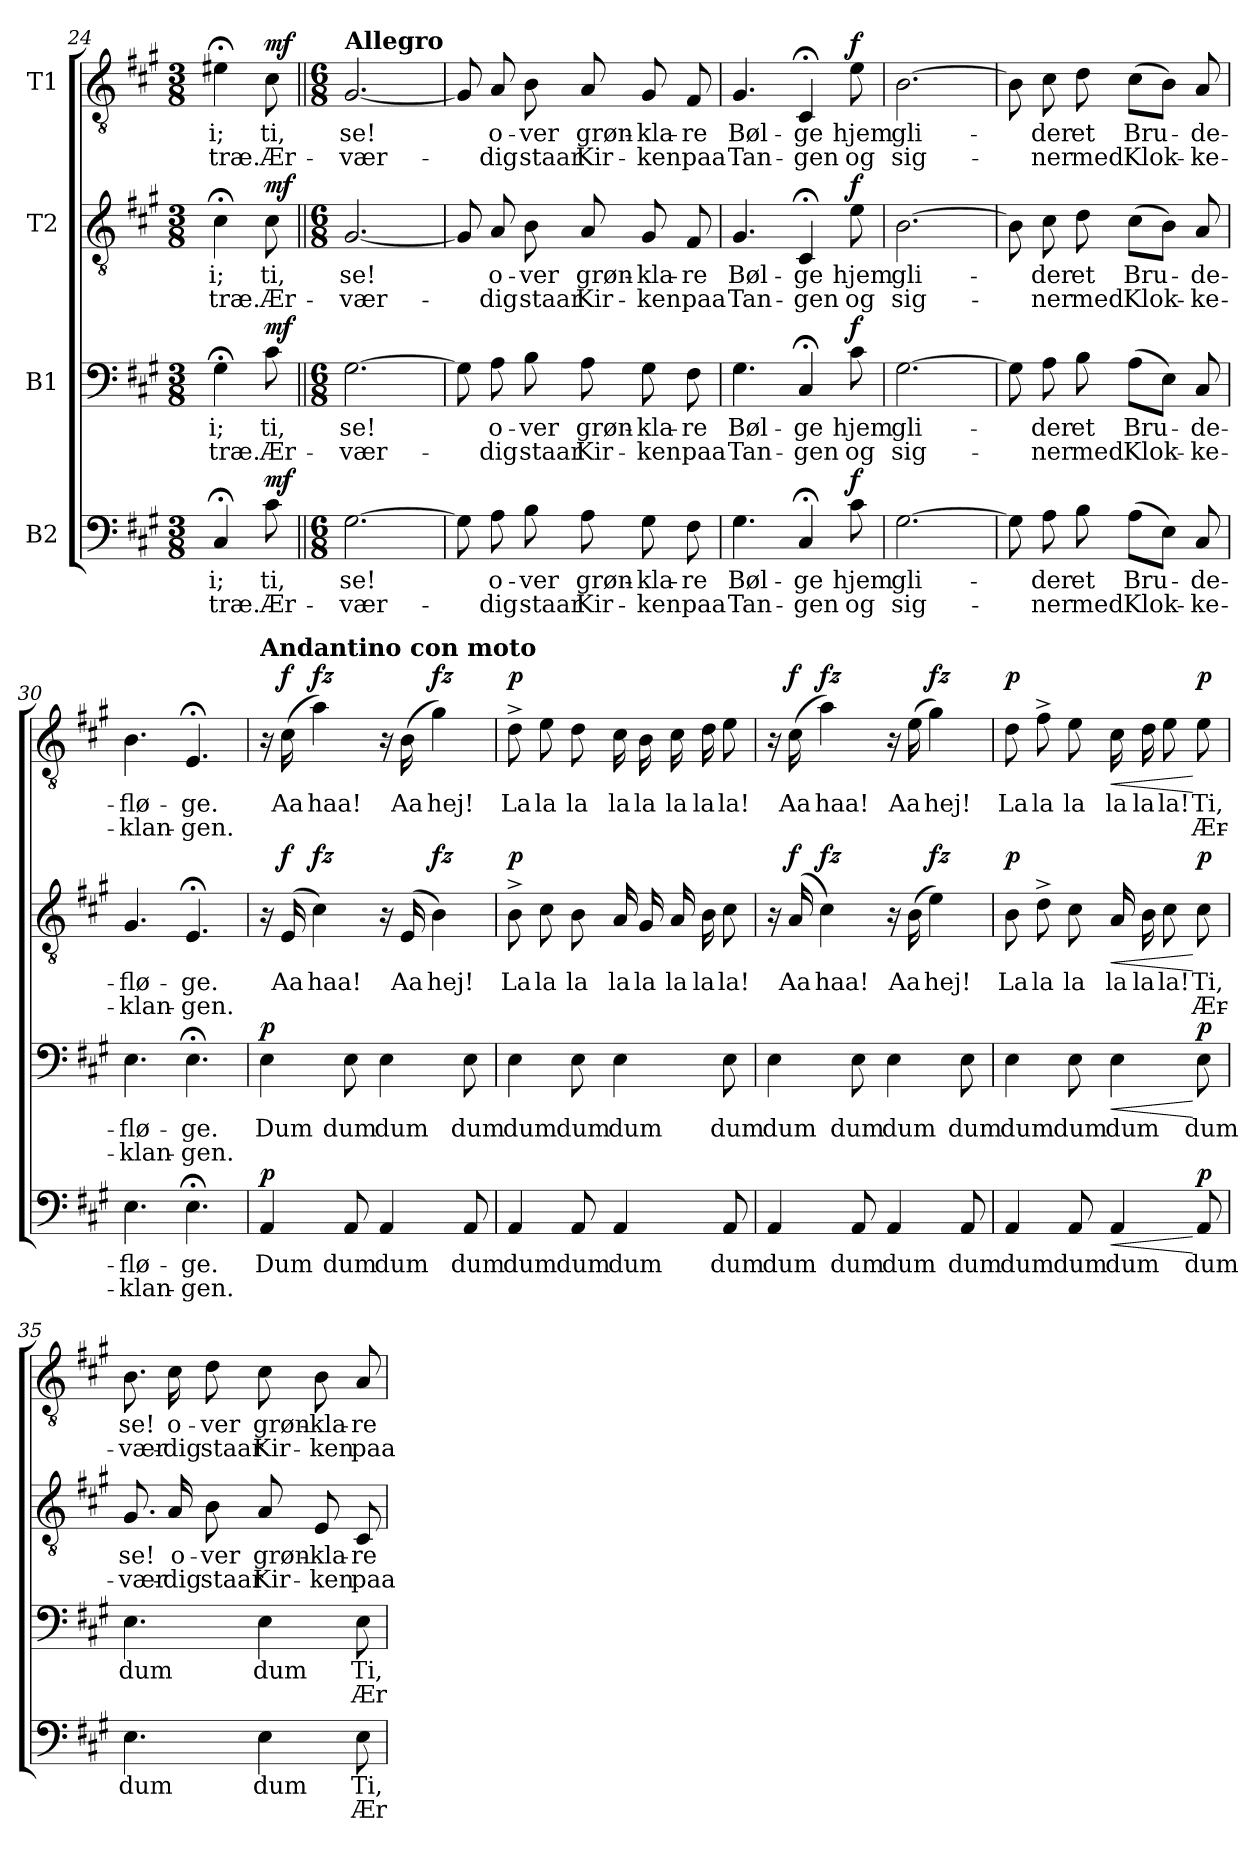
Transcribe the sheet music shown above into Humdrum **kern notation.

**kern	**text	**text	**dynam	**kern	**text	**text	**dynam	**kern	**text	**text	**dynam	**kern	**text	**text	**dynam
*part4	*part4	*part4	*part4	*part3	*part3	*part3	*part3	*part2	*part2	*part2	*part2	*part1	*part1	*part1	*part1
*staff4	*staff4	*staff4	*staff4	*staff3	*staff3	*staff3	*staff3	*staff2	*staff2	*staff2	*staff2	*staff1	*staff1	*staff1	*staff1
*I"B2	*	*	*	*I"B1	*	*	*	*I"T2	*	*	*	*I"T1	*	*	*
*clefF4	*	*	*	*clefF4	*	*	*	*clefGv2	*	*	*	*clefGv2	*	*	*
*k[f#c#g#]	*	*	*	*k[f#c#g#]	*	*	*	*k[f#c#g#]	*	*	*	*k[f#c#g#]	*	*	*
*M3/8	*	*	*	*M3/8	*	*	*	*M3/8	*	*	*	*M3/8	*	*	*
=24	=24	=24	=24	=24	=24	=24	=24	=24	=24	=24	=24	=24	=24	=24	=24
!	!LO:LY:b	!LO:LY:b	!	!	!LO:LY:b	!LO:LY:b	!	!	!LO:LY:b	!LO:LY:b	!	!	!LO:LY:b	!LO:LY:b	!
4C#;</	i;	-træ.	.	4G#;<\	i;	-træ.	.	4c#;<\	i;	-træ.	.	4e#X;<\	i;	-træ.	.
!	!LO:LY:b	!LO:LY:b	!LO:DY:a	!	!LO:LY:b	!LO:LY:b	!LO:DY:a	!	!LO:LY:b	!LO:LY:b	!LO:DY:a	!	!LO:LY:b	!LO:LY:b	!LO:DY:a
8c#\	ti,	Ær-	mf	8c#\	ti,	Ær-	mf	8c#\	ti,	Ær-	mf	8c#\	ti,	Ær-	mf
=25||	=25||	=25||	=25||	=25||	=25||	=25||	=25||	=25||	=25||	=25||	=25||	=25||	=25||	=25||	=25||
*M6/8	*	*	*	*M6/8	*	*	*	*M6/8	*	*	*	*M6/8	*	*	*
!	!	!	!	!	!	!	!	!	!	!	!	!LO:TX:a:B:t=Allegro	!	!	!
!	!LO:LY:b	!LO:LY:b	!	!	!LO:LY:b	!LO:LY:b	!	!	!LO:LY:b	!LO:LY:b	!	!	!LO:LY:b	!LO:LY:b	!
[2.G#\	se!	-vær-	.	[2.G#\	se!	-vær-	.	[2.G#/	se!	-vær-	.	[2.G#/	se!	-vær-	.
=26	=26	=26	=26	=26	=26	=26	=26	=26	=26	=26	=26	=26	=26	=26	=26
8G#\]	.	.	.	8G#\]	.	.	.	8G#/]	.	.	.	8G#/]	.	.	.
!	!LO:LY:b	!LO:LY:b	!	!	!LO:LY:b	!LO:LY:b	!	!	!LO:LY:b	!LO:LY:b	!	!	!LO:LY:b	!LO:LY:b	!
8A\	o-	-dig	.	8A\	o-	-dig	.	8A/	o-	-dig	.	8A/	o-	-dig	.
!	!LO:LY:b	!LO:LY:b	!	!	!LO:LY:b	!LO:LY:b	!	!	!LO:LY:b	!LO:LY:b	!	!	!LO:LY:b	!LO:LY:b	!
8B\	-ver	staar	.	8B\	-ver	staar	.	8B\	-ver	staar	.	8B\	-ver	staar	.
!	!LO:LY:b	!LO:LY:b	!	!	!LO:LY:b	!LO:LY:b	!	!	!LO:LY:b	!LO:LY:b	!	!	!LO:LY:b	!LO:LY:b	!
8A\	grøn-	Kir-	.	8A\	grøn-	Kir-	.	8A/	grøn-	Kir-	.	8A/	grøn-	Kir-	.
!	!LO:LY:b	!LO:LY:b	!	!	!LO:LY:b	!LO:LY:b	!	!	!LO:LY:b	!LO:LY:b	!	!	!LO:LY:b	!LO:LY:b	!
8G#\	-kla-	-ken	.	8G#\	-kla-	-ken	.	8G#/	-kla-	-ken	.	8G#/	-kla-	-ken	.
!	!LO:LY:b	!LO:LY:b	!	!	!LO:LY:b	!LO:LY:b	!	!	!LO:LY:b	!LO:LY:b	!	!	!LO:LY:b	!LO:LY:b	!
8F#\	-re	paa	.	8F#\	-re	paa	.	8F#/	-re	paa	.	8F#/	-re	paa	.
=27	=27	=27	=27	=27	=27	=27	=27	=27	=27	=27	=27	=27	=27	=27	=27
!	!LO:LY:b	!LO:LY:b	!	!	!LO:LY:b	!LO:LY:b	!	!	!LO:LY:b	!LO:LY:b	!	!	!LO:LY:b	!LO:LY:b	!
4.G#\	Bøl-	Tan-	.	4.G#\	Bøl-	Tan-	.	4.G#/	Bøl-	Tan-	.	4.G#/	Bøl-	Tan-	.
!	!LO:LY:b	!LO:LY:b	!	!	!LO:LY:b	!LO:LY:b	!	!	!LO:LY:b	!LO:LY:b	!	!	!LO:LY:b	!LO:LY:b	!
4C#;</	-ge	-gen	.	4C#;</	-ge	-gen	.	4C#;</	-ge	-gen	.	4C#;</	-ge	-gen	.
!	!LO:LY:b	!LO:LY:b	!LO:DY:a	!	!LO:LY:b	!LO:LY:b	!LO:DY:a	!	!LO:LY:b	!LO:LY:b	!LO:DY:a	!	!LO:LY:b	!LO:LY:b	!LO:DY:a
8c#\	hjem	og	f	8c#\	hjem	og	f	8e\	hjem	og	f	8e\	hjem	og	f
=28	=28	=28	=28	=28	=28	=28	=28	=28	=28	=28	=28	=28	=28	=28	=28
!	!LO:LY:b	!LO:LY:b	!	!	!LO:LY:b	!LO:LY:b	!	!	!LO:LY:b	!LO:LY:b	!	!	!LO:LY:b	!LO:LY:b	!
[2.G#\	gli-	sig-	.	[2.G#\	gli-	sig-	.	[2.B\	gli-	sig-	.	[2.B\	gli-	sig-	.
!!LO:LB:g=z
=29	=29	=29	=29	=29	=29	=29	=29	=29	=29	=29	=29	=29	=29	=29	=29
8G#\]	.	.	.	8G#\]	.	.	.	8B\]	.	.	.	8B\]	.	.	.
!	!LO:LY:b	!LO:LY:b	!	!	!LO:LY:b	!LO:LY:b	!	!	!LO:LY:b	!LO:LY:b	!	!	!LO:LY:b	!LO:LY:b	!
8A\	-der	-ner	.	8A\	-der	-ner	.	8c#\	-der	-ner	.	8c#\	-der	-ner	.
!	!LO:LY:b	!LO:LY:b	!	!	!LO:LY:b	!LO:LY:b	!	!	!LO:LY:b	!LO:LY:b	!	!	!LO:LY:b	!LO:LY:b	!
8B\	et	med	.	8B\	et	med	.	8d\	et	med	.	8d\	et	med	.
!	!LO:LY:b	!LO:LY:b	!	!	!LO:LY:b	!LO:LY:b	!	!	!LO:LY:b	!LO:LY:b	!	!	!LO:LY:b	!LO:LY:b	!
(>8A\L	Bru-	Klok-	.	(>8A\L	Bru-	Klok-	.	(>8c#\L	Bru-	Klok-	.	(>8c#\L	Bru-	Klok-	.
8E\J)	.	.	.	8E\J)	.	.	.	8B\J)	.	.	.	8B\J)	.	.	.
!	!LO:LY:b	!LO:LY:b	!	!	!LO:LY:b	!LO:LY:b	!	!	!LO:LY:b	!LO:LY:b	!	!	!LO:LY:b	!LO:LY:b	!
8C#/	-de-	-ke-	.	8C#/	-de-	-ke-	.	8A/	-de-	-ke-	.	8A/	-de-	-ke-	.
=30	=30	=30	=30	=30	=30	=30	=30	=30	=30	=30	=30	=30	=30	=30	=30
!	!LO:LY:b	!LO:LY:b	!	!	!LO:LY:b	!LO:LY:b	!	!	!LO:LY:b	!LO:LY:b	!	!	!LO:LY:b	!LO:LY:b	!
4.E\	-flø-	-klan-	.	4.E\	-flø-	-klan-	.	4.G#/	-flø-	-klan-	.	4.B\	-flø-	-klan-	.
!	!LO:LY:b	!LO:LY:b	!	!	!LO:LY:b	!LO:LY:b	!	!	!LO:LY:b	!LO:LY:b	!	!	!LO:LY:b	!LO:LY:b	!
4.E;<\	-ge.	-gen.	.	4.E;<\	-ge.	-gen.	.	4.E;</	-ge.	-gen.	.	4.E;</	-ge.	-gen.	.
=31	=31	=31	=31	=31	=31	=31	=31	=31	=31	=31	=31	=31	=31	=31	=31
!	!	!	!	!	!	!	!	!	!	!	!	!LO:TX:a:B:t=Andantino con moto	!	!	!
!	!LO:LY:b	!	!LO:DY:a	!	!LO:LY:b	!	!LO:DY:a	!	!	!	!	!	!	!	!
4AA/	Dum	.	p	4E\	Dum	.	p	16r	.	.	.	16r	.	.	.
!	!	!	!	!	!	!	!	!	!LO:LY:b	!	!LO:DY:a	!	!LO:LY:b	!	!LO:DY:a
.	.	.	.	.	.	.	.	(>16E/	Aa	.	f	(>16c#\	Aa	.	f
!	!	!	!	!	!	!	!	!	!LO:LY:b	!	!LO:DY:a	!	!LO:LY:b	!	!LO:DY:a
.	.	.	.	.	.	.	.	4c#\)	haa!	.	fz	4a\)	haa!	.	fz
!	!LO:LY:b	!	!	!	!LO:LY:b	!	!	!	!	!	!	!	!	!	!
8AA/	dum	.	.	8E\	dum	.	.	.	.	.	.	.	.	.	.
!	!LO:LY:b	!	!	!	!LO:LY:b	!	!	!	!	!	!	!	!	!	!
4AA/	dum	.	.	4E\	dum	.	.	16r	.	.	.	16r	.	.	.
!	!	!	!	!	!	!	!	!	!LO:LY:b	!	!	!	!LO:LY:b	!	!
.	.	.	.	.	.	.	.	(>16E/	Aa	.	.	(>16B\	Aa	.	.
!	!	!	!	!	!	!	!	!	!LO:LY:b	!	!LO:DY:a	!	!LO:LY:b	!	!LO:DY:a
.	.	.	.	.	.	.	.	4B\)	hej!	.	fz	4g#\)	hej!	.	fz
!	!LO:LY:b	!	!	!	!LO:LY:b	!	!	!	!	!	!	!	!	!	!
8AA/	dum	.	.	8E\	dum	.	.	.	.	.	.	.	.	.	.
=32	=32	=32	=32	=32	=32	=32	=32	=32	=32	=32	=32	=32	=32	=32	=32
!	!LO:LY:b	!	!	!	!LO:LY:b	!	!	!	!LO:LY:b	!	!LO:DY:a	!	!LO:LY:b	!	!LO:DY:a
4AA/	dum	.	.	4E\	dum	.	.	8B^\	La	.	p	8d^\	La	.	p
!	!	!	!	!	!	!	!	!	!LO:LY:b	!	!	!	!LO:LY:b	!	!
.	.	.	.	.	.	.	.	8c#\	la	.	.	8e\	la	.	.
!	!LO:LY:b	!	!	!	!LO:LY:b	!	!	!	!LO:LY:b	!	!	!	!LO:LY:b	!	!
8AA/	dum	.	.	8E\	dum	.	.	8B\	la	.	.	8d\	la	.	.
!	!LO:LY:b	!	!	!	!LO:LY:b	!	!	!	!LO:LY:b	!	!	!	!LO:LY:b	!	!
4AA/	dum	.	.	4E\	dum	.	.	16A/	la	.	.	16c#\	la	.	.
!	!	!	!	!	!	!	!	!	!LO:LY:b	!	!	!	!LO:LY:b	!	!
.	.	.	.	.	.	.	.	16G#/	la	.	.	16B\	la	.	.
!	!	!	!	!	!	!	!	!	!LO:LY:b	!	!	!	!LO:LY:b	!	!
.	.	.	.	.	.	.	.	16A/	la	.	.	16c#\	la	.	.
!	!	!	!	!	!	!	!	!	!LO:LY:b	!	!	!	!LO:LY:b	!	!
.	.	.	.	.	.	.	.	16B\	la	.	.	16d\	la	.	.
!	!LO:LY:b	!	!	!	!LO:LY:b	!	!	!	!LO:LY:b	!	!	!	!LO:LY:b	!	!
8AA/	dum	.	.	8E\	dum	.	.	8c#\	la!	.	.	8e\	la!	.	.
=33	=33	=33	=33	=33	=33	=33	=33	=33	=33	=33	=33	=33	=33	=33	=33
!	!LO:LY:b	!	!	!	!LO:LY:b	!	!	!	!	!	!	!	!	!	!
4AA/	dum	.	.	4E\	dum	.	.	16r	.	.	.	16r	.	.	.
!	!	!	!	!	!	!	!	!	!LO:LY:b	!	!LO:DY:a	!	!LO:LY:b	!	!LO:DY:a
.	.	.	.	.	.	.	.	(>16A/	Aa	.	f	(>16c#\	Aa	.	f
!	!	!	!	!	!	!	!	!	!LO:LY:b	!	!LO:DY:a	!	!LO:LY:b	!	!LO:DY:a
.	.	.	.	.	.	.	.	4c#\)	haa!	.	fz	4a\)	haa!	.	fz
!	!LO:LY:b	!	!	!	!LO:LY:b	!	!	!	!	!	!	!	!	!	!
8AA/	dum	.	.	8E\	dum	.	.	.	.	.	.	.	.	.	.
!	!LO:LY:b	!	!	!	!LO:LY:b	!	!	!	!	!	!	!	!	!	!
4AA/	dum	.	.	4E\	dum	.	.	16r	.	.	.	16r	.	.	.
!	!	!	!	!	!	!	!	!	!LO:LY:b	!	!	!	!LO:LY:b	!	!
.	.	.	.	.	.	.	.	(>16B\	Aa	.	.	(>16e\	Aa	.	.
!	!	!	!	!	!	!	!	!	!LO:LY:b	!	!LO:DY:a	!	!LO:LY:b	!	!LO:DY:a
.	.	.	.	.	.	.	.	4e\)	hej!	.	fz	4g#\)	hej!	.	fz
!	!LO:LY:b	!	!	!	!LO:LY:b	!	!	!	!	!	!	!	!	!	!
8AA/	dum	.	.	8E\	dum	.	.	.	.	.	.	.	.	.	.
!!LO:PB:g=z
=34	=34	=34	=34	=34	=34	=34	=34	=34	=34	=34	=34	=34	=34	=34	=34
!	!LO:LY:b	!	!	!	!LO:LY:b	!	!	!	!LO:LY:b	!	!LO:DY:a	!	!LO:LY:b	!	!LO:DY:a
4AA/	dum	.	.	4E\	dum	.	.	8B\	La	.	p	8d\	La	.	p
!	!	!	!	!	!	!	!	!	!LO:LY:b	!	!	!	!LO:LY:b	!	!
.	.	.	.	.	.	.	.	8d^\	la	.	.	8f#^\	la	.	.
!	!LO:LY:b	!	!	!	!LO:LY:b	!	!	!	!LO:LY:b	!	!	!	!LO:LY:b	!	!
8AA/	dum	.	.	8E\	dum	.	.	8c#\	la	.	.	8e\	la	.	.
!	!LO:LY:b	!	!LO:HP:b	!	!LO:LY:b	!	!LO:HP:b	!	!LO:LY:b	!	!LO:HP:b	!	!LO:LY:b	!	!LO:HP:b
4AA/	dum	.	<	4E\	dum	.	<	16A/	la	.	<	16c#\	la	.	<
!	!	!	!	!	!	!	!	!	!LO:LY:b	!	!	!	!LO:LY:b	!	!
.	.	.	.	.	.	.	.	16B\	la	.	.	16d\	la	.	.
!	!	!	!	!	!	!	!	!	!LO:LY:b	!	!	!	!LO:LY:b	!	!
.	.	.	.	.	.	.	.	8c#\	la!	.	.	8e\	la!	.	.
!	!LO:LY:b	!	!LO:DY:n=1:a	!	!LO:LY:b	!	!LO:DY:n=1:a	!	!LO:LY:b	!LO:LY:b	!LO:DY:n=1:a	!	!LO:LY:b	!LO:LY:b	!LO:DY:n=1:a
8AA/	dum	.	[ p	8E\	dum	.	[ p	8c#\	Ti,	Ær-	[ p	8e\	Ti,	Ær-	[ p
=35	=35	=35	=35	=35	=35	=35	=35	=35	=35	=35	=35	=35	=35	=35	=35
!	!LO:LY:b	!	!	!	!LO:LY:b	!	!	!	!LO:LY:b	!LO:LY:b	!	!	!LO:LY:b	!LO:LY:b	!
4.E\	dum	.	.	4.E\	dum	.	.	8.G#/	se!	-vær-	.	8.B\	se!	-vær-	.
!	!	!	!	!	!	!	!	!	!LO:LY:b	!LO:LY:b	!	!	!LO:LY:b	!LO:LY:b	!
.	.	.	.	.	.	.	.	16A/	o-	-dig	.	16c#\	o-	-dig	.
!	!	!	!	!	!	!	!	!	!LO:LY:b	!LO:LY:b	!	!	!LO:LY:b	!LO:LY:b	!
.	.	.	.	.	.	.	.	8B\	-ver	staar	.	8d\	-ver	staar	.
!	!LO:LY:b	!	!	!	!LO:LY:b	!	!	!	!LO:LY:b	!LO:LY:b	!	!	!LO:LY:b	!LO:LY:b	!
4E\	dum	.	.	4E\	dum	.	.	8A/	grøn-	Kir-	.	8c#\	grøn-	Kir-	.
!	!	!	!	!	!	!	!	!	!LO:LY:b	!LO:LY:b	!	!	!LO:LY:b	!LO:LY:b	!
.	.	.	.	.	.	.	.	8E/	-kla-	-ken	.	8B\	-kla-	-ken	.
!	!LO:LY:b	!LO:LY:b	!	!	!LO:LY:b	!LO:LY:b	!	!	!LO:LY:b	!LO:LY:b	!	!	!LO:LY:b	!LO:LY:b	!
8E\	Ti,	Ær-	.	8E\	Ti,	Ær-	.	8C#/	-re	paa	.	8A/	-re	paa	.
=	=	=	=	=	=	=	=	=	=	=	=	=	=	=	=
*-	*-	*-	*-	*-	*-	*-	*-	*-	*-	*-	*-	*-	*-	*-	*-
